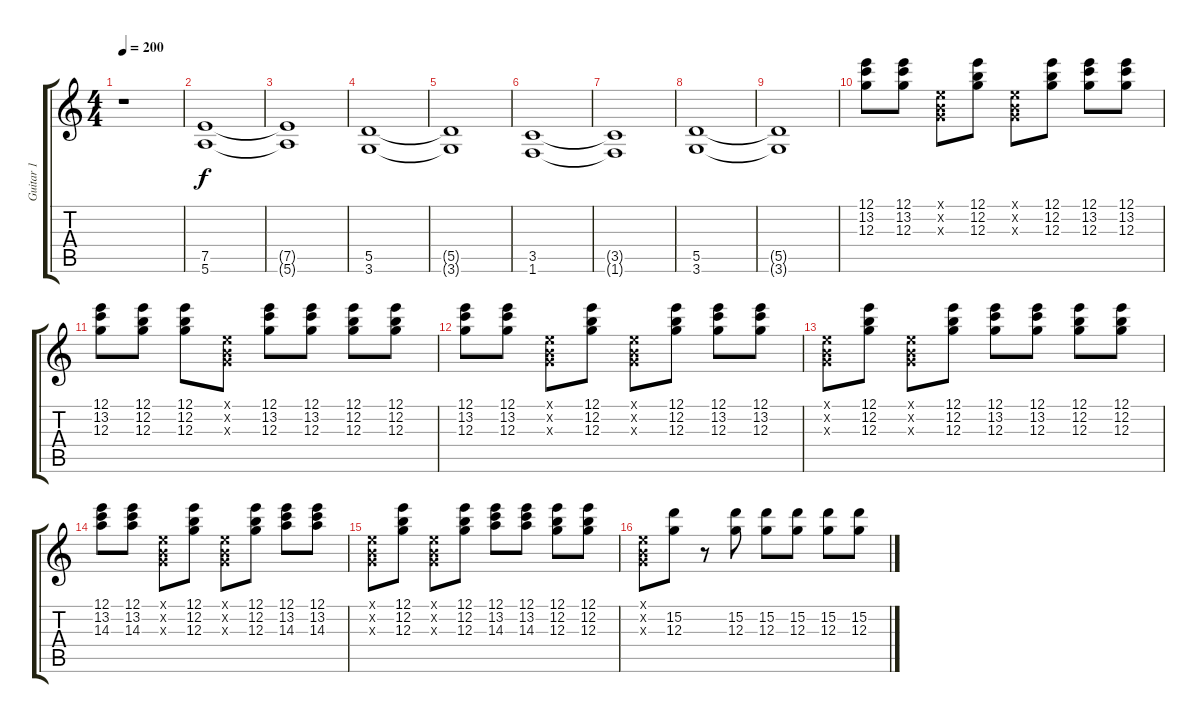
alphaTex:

\track ("Guitar 1" "Guitar 1") {instrument distortionguitar}
\staff {score tabs}
\tuning (E4 B3 G3 D3 A2 E2) {hide}
\ts (4 4)
\tempo 200
\clef g2
\ks c
r.1{dy f instrument distortionguitar} |
(7.5 5.6).1 |
(7.5{t} 5.6{t}).1 |
(5.5 3.6).1 |
(5.5{t} 3.6{t}).1 |
(3.5 1.6).1 |
(3.5{t} 1.6{t}).1 |
(5.5 3.6).1 |
(5.5{t} 3.6{t}).1 |
(12.1 13.2 12.3).8 (12.1 13.2 12.3).8 (0.1{x} 0.2{x} 0.3{x}).8 (12.1 12.2 12.3).8 (0.1{x} 0.2{x} 0.3{x}).8 (12.1 12.2 12.3).8 (12.1 13.2 12.3).8 (12.1 13.2 12.3).8 |
(12.1 13.2 12.3).8 (12.1 12.2 12.3).8 (12.1 12.2 12.3).8 (0.1{x} 0.2{x} 0.3{x}).8 (12.1 13.2 12.3).8 (12.1 13.2 12.3).8 (12.1 12.2 12.3).8 (12.1 12.2 12.3).8 |
(12.1 13.2 12.3).8 (12.1 13.2 12.3).8 (0.1{x} 0.2{x} 0.3{x}).8 (12.1 12.2 12.3).8 (0.1{x} 0.2{x} 0.3{x}).8 (12.1 12.2 12.3).8 (12.1 13.2 12.3).8 (12.1 13.2 12.3).8 |
(0.1{x} 0.2{x} 0.3{x}).8 (12.1 12.2 12.3).8 (0.1{x} 0.2{x} 0.3{x}).8 (12.1 12.2 12.3).8 (12.1 13.2 12.3).8 (12.1 13.2 12.3).8 (12.1 12.2 12.3).8 (12.1 12.2 12.3).8 |
(12.1 13.2 14.3).8 (12.1 13.2 14.3).8 (0.1{x} 0.2{x} 0.3{x}).8 (12.1 12.2 12.3).8 (0.1{x} 0.2{x} 0.3{x}).8 (12.1 12.2 12.3).8 (12.1 13.2 14.3).8 (12.1 13.2 14.3).8 |
(0.1{x} 0.2{x} 0.3{x}).8 (12.1 12.2 12.3).8 (0.1{x} 0.2{x} 0.3{x}).8 (12.1 12.2 12.3).8 (12.1 13.2 14.3).8 (12.1 13.2 14.3).8 (12.1 12.2 12.3).8 (12.1 12.2 12.3).8 |
(0.1{x} 0.2{x} 0.3{x}).8 (15.2 12.3).8 r.8 (15.2 12.3).8 (15.2 12.3).8 (15.2 12.3).8 (15.2 12.3).8 (15.2 12.3).8
